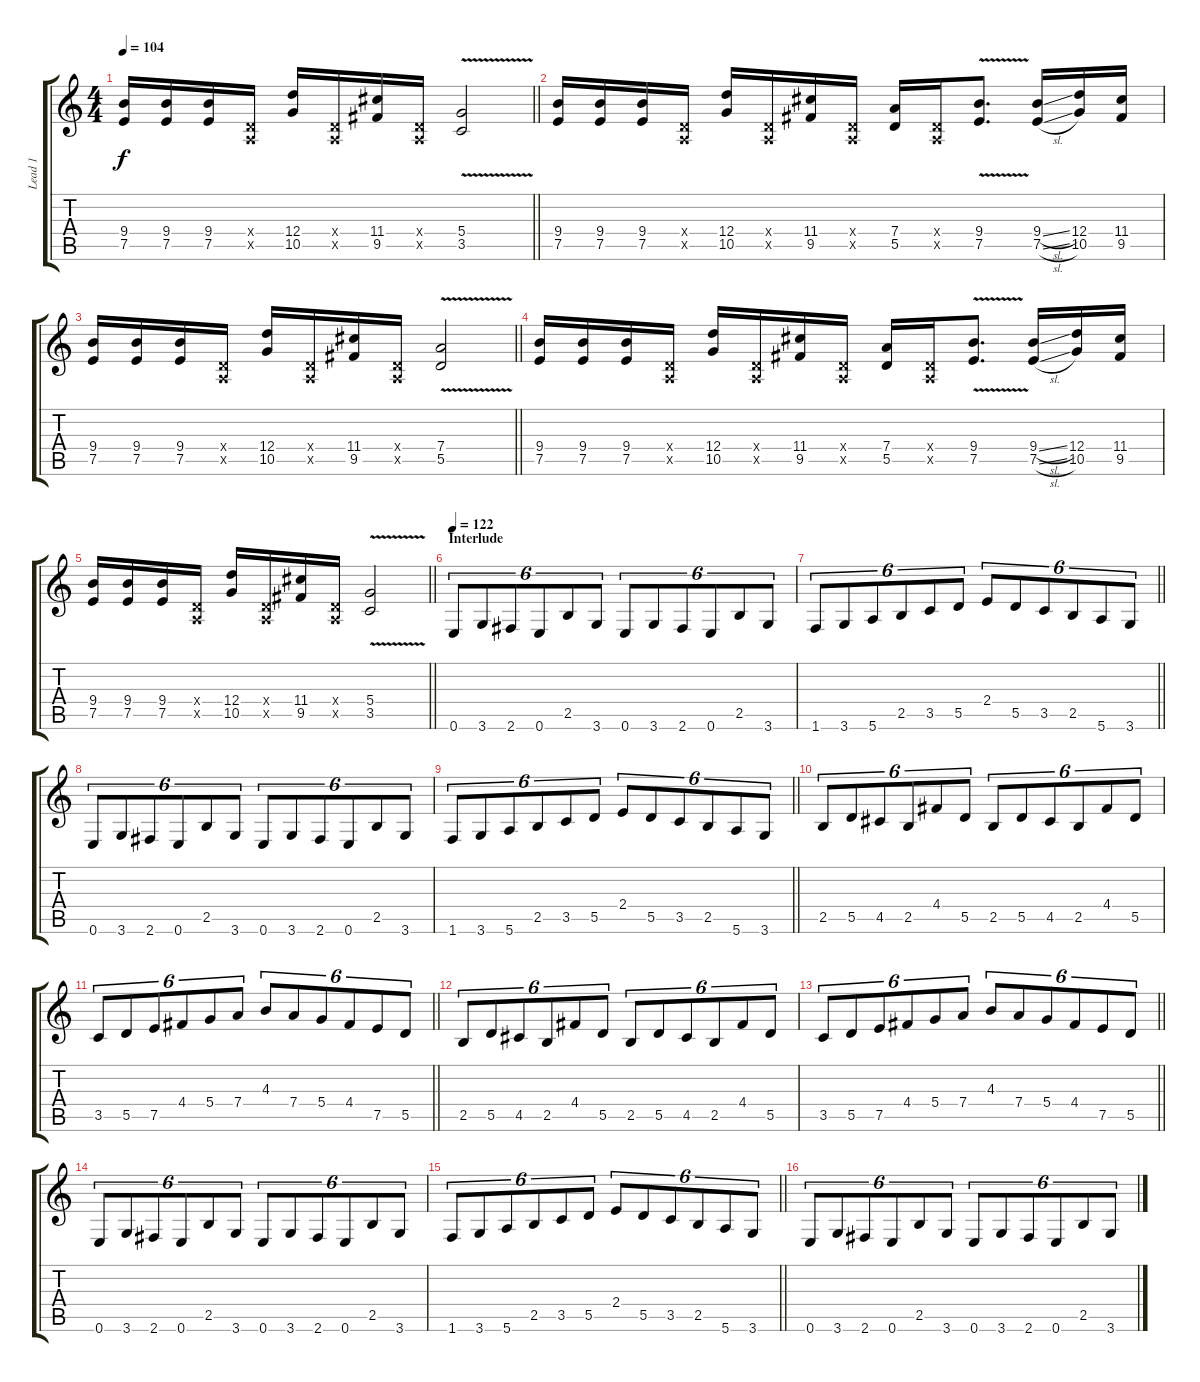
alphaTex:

\track ("Lead 1" "Lead 1") {instrument overdrivenguitar}
\staff {score tabs}
\tuning (E4 B3 G3 D3 A2 E2) {hide}
\ts (4 4)
\tempo 104
\clef g2
\barLineRight lightlight
\ks c
(9.4 7.5).16{dy f} (9.4 7.5).16 (9.4 7.5).16 (0.4{x} 0.5{x}).16 (12.4 10.5).16 (0.4{x} 0.5{x}).16 (11.4 9.5).16 (0.4{x} 0.5{x}).16 (5.4{v} 3.5{v}).2 |
(9.4 7.5).16 (9.4 7.5).16 (9.4 7.5).16 (0.4{x} 0.5{x}).16 (12.4 10.5).16 (0.4{x} 0.5{x}).16 (11.4 9.5).16 (0.4{x} 0.5{x}).16 (7.4 5.5).16 (0.4{x} 0.5{x}).16 (9.4{v} 7.5).8{d} (9.4{sl} 7.5{sl}).16 (12.4 10.5).16 (11.4 9.5).16 |
\barLineRight lightlight
(9.4 7.5).16 (9.4 7.5).16 (9.4 7.5).16 (0.4{x} 0.5{x}).16 (12.4 10.5).16 (0.4{x} 0.5{x}).16 (11.4 9.5).16 (0.4{x} 0.5{x}).16 (7.4{v} 5.5{v}).2 |
(9.4 7.5).16 (9.4 7.5).16 (9.4 7.5).16 (0.4{x} 0.5{x}).16 (12.4 10.5).16 (0.4{x} 0.5{x}).16 (11.4 9.5).16 (0.4{x} 0.5{x}).16 (7.4 5.5).16 (0.4{x} 0.5{x}).16 (9.4{v} 7.5).8{d} (9.4{sl} 7.5{sl}).16 (12.4 10.5).16 (11.4 9.5).16 |
\barLineRight lightlight
(9.4 7.5).16 (9.4 7.5).16 (9.4 7.5).16 (0.4{x} 0.5{x}).16 (12.4 10.5).16 (0.4{x} 0.5{x}).16 (11.4 9.5).16 (0.4{x} 0.5{x}).16 (5.4{v} 3.5{v}).2 |
\section ("" "Interlude")
\tempo 122
0.6.8{tu (6 4)} 3.6.8{tu (6 4)} 2.6.8{tu (6 4)} 0.6.8{tu (6 4)} 2.5.8{tu (6 4)} 3.6.8{tu (6 4)} 0.6.8{tu (6 4)} 3.6.8{tu (6 4)} 2.6.8{tu (6 4)} 0.6.8{tu (6 4)} 2.5.8{tu (6 4)} 3.6.8{tu (6 4)} |
\barLineRight lightlight
1.6.8{tu (6 4)} 3.6.8{tu (6 4)} 5.6.8{tu (6 4)} 2.5.8{tu (6 4)} 3.5.8{tu (6 4)} 5.5.8{tu (6 4)} 2.4.8{tu (6 4)} 5.5.8{tu (6 4)} 3.5.8{tu (6 4)} 2.5.8{tu (6 4)} 5.6.8{tu (6 4)} 3.6.8{tu (6 4)} |
0.6.8{tu (6 4)} 3.6.8{tu (6 4)} 2.6.8{tu (6 4)} 0.6.8{tu (6 4)} 2.5.8{tu (6 4)} 3.6.8{tu (6 4)} 0.6.8{tu (6 4)} 3.6.8{tu (6 4)} 2.6.8{tu (6 4)} 0.6.8{tu (6 4)} 2.5.8{tu (6 4)} 3.6.8{tu (6 4)} |
\barLineRight lightlight
1.6.8{tu (6 4)} 3.6.8{tu (6 4)} 5.6.8{tu (6 4)} 2.5.8{tu (6 4)} 3.5.8{tu (6 4)} 5.5.8{tu (6 4)} 2.4.8{tu (6 4)} 5.5.8{tu (6 4)} 3.5.8{tu (6 4)} 2.5.8{tu (6 4)} 5.6.8{tu (6 4)} 3.6.8{tu (6 4)} |
2.5.8{tu (6 4)} 5.5.8{tu (6 4)} 4.5.8{tu (6 4)} 2.5.8{tu (6 4)} 4.4.8{tu (6 4)} 5.5.8{tu (6 4)} 2.5.8{tu (6 4)} 5.5.8{tu (6 4)} 4.5.8{tu (6 4)} 2.5.8{tu (6 4)} 4.4.8{tu (6 4)} 5.5.8{tu (6 4)} |
\barLineRight lightlight
3.5.8{tu (6 4)} 5.5.8{tu (6 4)} 7.5.8{tu (6 4)} 4.4.8{tu (6 4)} 5.4.8{tu (6 4)} 7.4.8{tu (6 4)} 4.3.8{tu (6 4)} 7.4.8{tu (6 4)} 5.4.8{tu (6 4)} 4.4.8{tu (6 4)} 7.5.8{tu (6 4)} 5.5.8{tu (6 4)} |
2.5.8{tu (6 4)} 5.5.8{tu (6 4)} 4.5.8{tu (6 4)} 2.5.8{tu (6 4)} 4.4.8{tu (6 4)} 5.5.8{tu (6 4)} 2.5.8{tu (6 4)} 5.5.8{tu (6 4)} 4.5.8{tu (6 4)} 2.5.8{tu (6 4)} 4.4.8{tu (6 4)} 5.5.8{tu (6 4)} |
\barLineRight lightlight
3.5.8{tu (6 4)} 5.5.8{tu (6 4)} 7.5.8{tu (6 4)} 4.4.8{tu (6 4)} 5.4.8{tu (6 4)} 7.4.8{tu (6 4)} 4.3.8{tu (6 4)} 7.4.8{tu (6 4)} 5.4.8{tu (6 4)} 4.4.8{tu (6 4)} 7.5.8{tu (6 4)} 5.5.8{tu (6 4)} |
0.6.8{tu (6 4)} 3.6.8{tu (6 4)} 2.6.8{tu (6 4)} 0.6.8{tu (6 4)} 2.5.8{tu (6 4)} 3.6.8{tu (6 4)} 0.6.8{tu (6 4)} 3.6.8{tu (6 4)} 2.6.8{tu (6 4)} 0.6.8{tu (6 4)} 2.5.8{tu (6 4)} 3.6.8{tu (6 4)} |
\barLineRight lightlight
1.6.8{tu (6 4)} 3.6.8{tu (6 4)} 5.6.8{tu (6 4)} 2.5.8{tu (6 4)} 3.5.8{tu (6 4)} 5.5.8{tu (6 4)} 2.4.8{tu (6 4)} 5.5.8{tu (6 4)} 3.5.8{tu (6 4)} 2.5.8{tu (6 4)} 5.6.8{tu (6 4)} 3.6.8{tu (6 4)} |
0.6.8{tu (6 4)} 3.6.8{tu (6 4)} 2.6.8{tu (6 4)} 0.6.8{tu (6 4)} 2.5.8{tu (6 4)} 3.6.8{tu (6 4)} 0.6.8{tu (6 4)} 3.6.8{tu (6 4)} 2.6.8{tu (6 4)} 0.6.8{tu (6 4)} 2.5.8{tu (6 4)} 3.6.8{tu (6 4)}
